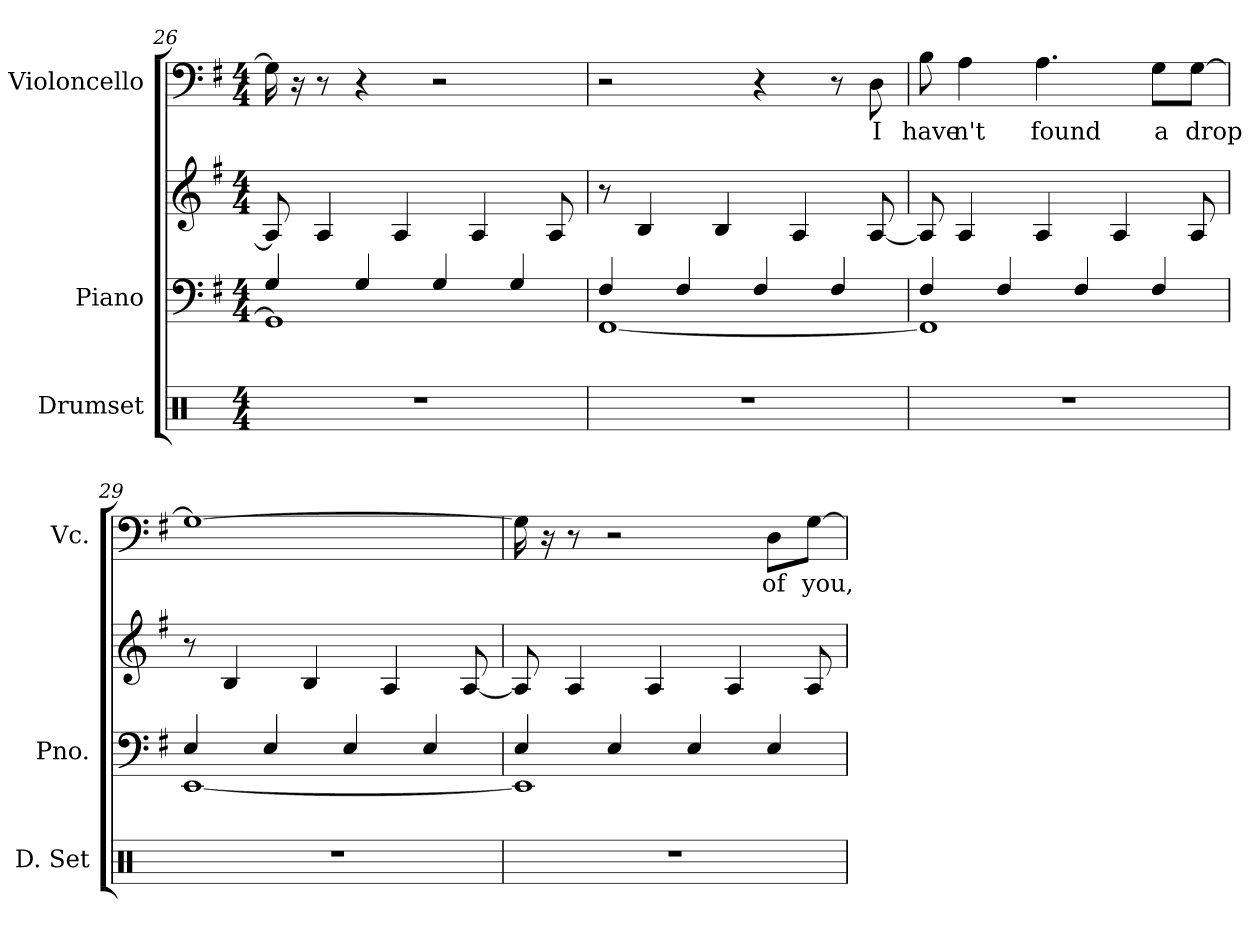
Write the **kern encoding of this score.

**kern	**kern	**kern	**kern	**text
*part3	*part2	*part2	*part1	*part1
*staff4	*staff3	*staff2	*staff1	*staff1
*I"Drumset	*I"Piano	*	*I"Violoncello	*
*I'D. Set	*I'Pno.	*	*I'Vc.	*
*clefX	*clefF4	*clefG2	*clefF4	*
*k[]	*k[f#]	*k[f#]	*k[f#]	*
*M4/4	*M4/4	*M4/4	*M4/4	*
=26	=26	=26	=26	=26
*	*^	*	*	*
1r	4G/	1GG]	8A/]	16G\]	.
.	.	.	.	16r	.
.	.	.	4A/	8r	.
.	4G/	.	.	4r	.
.	.	.	4A/	.	.
.	4G/	.	.	2r	.
.	.	.	4A/	.	.
.	4G/	.	.	.	.
.	.	.	8A/	.	.
=27	=27	=27	=27	=27	=27
1r	4F#/	[1FF#	8r	2r	.
.	.	.	4B/	.	.
.	4F#/	.	.	.	.
.	.	.	4B/	.	.
.	4F#/	.	.	4r	.
.	.	.	4A/	.	.
.	4F#/	.	.	8r	.
!	!	!	!	!	!LO:LY:b
.	.	.	[8A/	8D\	I
=28	=28	=28	=28	=28	=28
!	!	!	!	!	!LO:LY:b
1r	4F#/	1FF#]	8A/]	8B\	have
!	!	!	!	!	!LO:LY:b
.	.	.	4A/	4A\	-n't
.	4F#/	.	.	.	.
!	!	!	!	!	!LO:LY:b
.	.	.	4A/	4.A\	found
.	4F#/	.	.	.	.
.	.	.	4A/	.	.
!	!	!	!	!	!LO:LY:b
.	4F#/	.	.	8G\L	a
!	!	!	!	!	!LO:LY:b
.	.	.	8A/	[8G\J	drop
!!LO:LB:g=z
=29	=29	=29	=29	=29	=29
1r	4E/	[1EE	8r	1G_	.
.	.	.	4B/	.	.
.	4E/	.	.	.	.
.	.	.	4B/	.	.
.	4E/	.	.	.	.
.	.	.	4A/	.	.
.	4E/	.	.	.	.
.	.	.	[8A/	.	.
=30	=30	=30	=30	=30	=30
1r	4E/	1EE]	8A/]	16G\]	.
.	.	.	.	16r	.
.	.	.	4A/	8r	.
.	4E/	.	.	2r	.
.	.	.	4A/	.	.
.	4E/	.	.	.	.
.	.	.	4A/	.	.
!	!	!	!	!	!LO:LY:b
.	4E/	.	.	8D\L	of
!	!	!	!	!	!LO:LY:b
.	.	.	8A/	[8G\J	you,
*	*v	*v	*	*	*
=	=	=	=	=
*-	*-	*-	*-	*-
